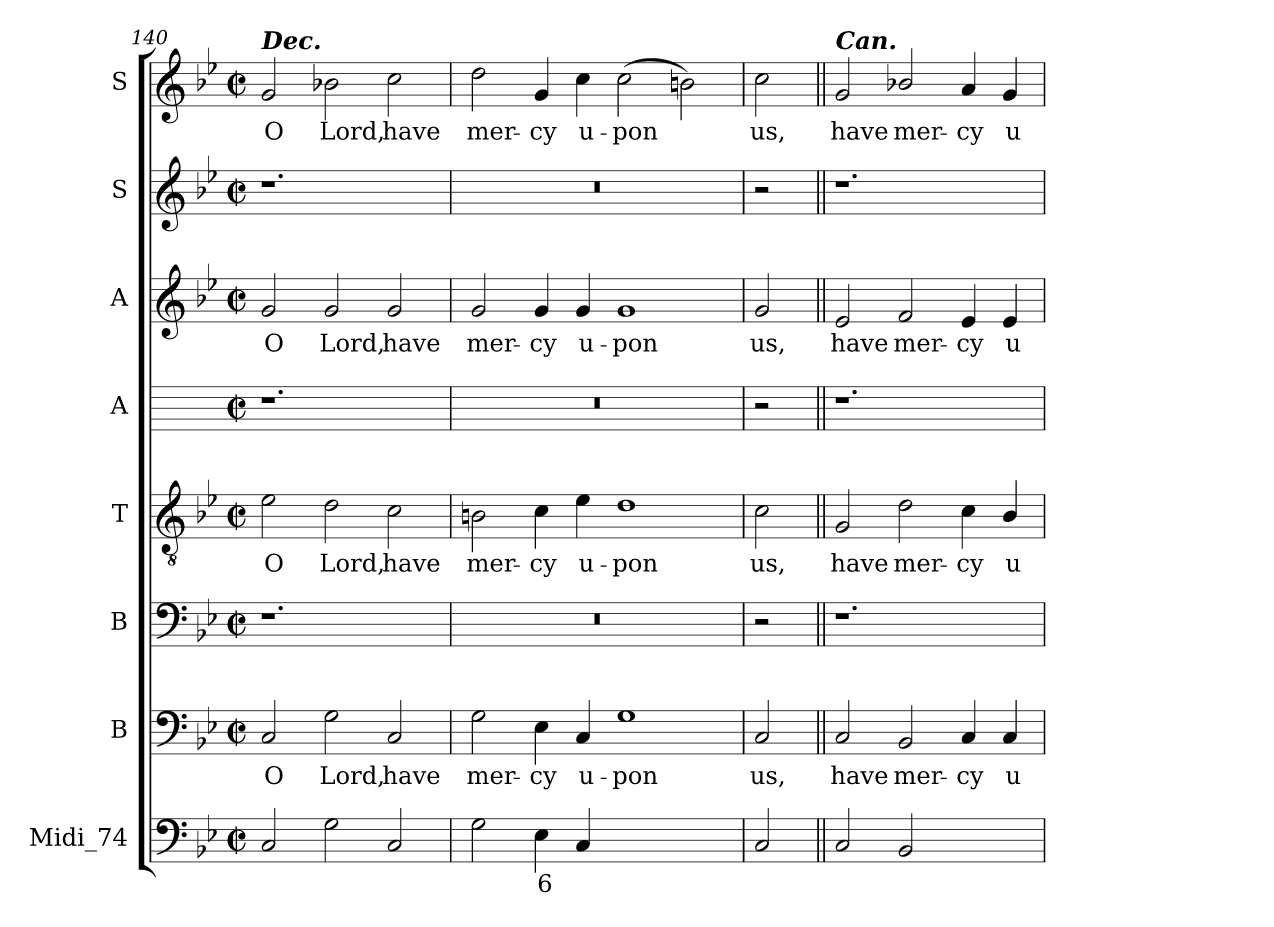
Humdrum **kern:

**kern	**text	**kern	**text	**kern	**kern	**text	**kern	**kern	**text	**kern	**kern	**text
*part8	*part8	*part7	*part7	*part6	*part5	*part5	*part4	*part3	*part3	*part2	*part1	*part1
*staff8	*staff8	*staff7	*staff7	*staff6	*staff5	*staff5	*staff4	*staff3	*staff3	*staff2	*staff1	*staff1
*I"Midi_74	*	*I"B	*	*I"B	*I"T	*	*I"A	*I"A	*	*I"S	*I"S	*
*	*	*I'B	*	*I'B	*I'T	*	*I'A	*I'A	*	*I'S	*I'S	*
*clefF4	*	*clefF4	*	*clefF4	*clefGv2	*	*	*clefG2	*	*clefG2	*clefG2	*
*k[b-e-]	*	*k[b-e-]	*	*k[b-e-]	*k[b-e-]	*	*	*k[b-e-]	*	*k[b-e-]	*k[b-e-]	*
*B-:	*	*B-:	*	*B-:	*B-:	*	*	*B-:	*	*B-:	*B-:	*
*M4/2	*	*M4/2	*	*M4/2	*M4/2	*	*M4/2	*M4/2	*	*M4/2	*M4/2	*
*met(c|)	*	*met(c|)	*	*met(c|)	*met(c|)	*	*met(c|)	*met(c|)	*	*met(c|)	*met(c|)	*
=140	=140	=140	=140	=140	=140	=140	=140	=140	=140	=140	=140	=140
!	!	!	!	!	!	!	!	!	!	!	!LO:TX:a:Bi:t=Dec.	!
!	!	!	!LO:LY:b	!	!	!LO:LY:b	!	!	!LO:LY:b	!	!	!LO:LY:b
2C	.	2C	O	1.r	2e-	O	1.r	2g	O	1.r	2g	O
!	!	!	!LO:LY:b	!	!	!LO:LY:b	!	!	!LO:LY:b	!	!	!LO:LY:b
2G	.	2G	Lord,	.	2d	Lord,	.	2g	Lord,	.	2b-X	Lord,
!	!	!	!LO:LY:b	!	!	!LO:LY:b	!	!	!LO:LY:b	!	!	!LO:LY:b
2C	.	2C	have	.	2c	have	.	2g	have	.	2cc	have
=141	=141	=141	=141	=141	=141	=141	=141	=141	=141	=141	=141	=141
!	!	!	!LO:LY:b	!	!	!LO:LY:b	!	!	!LO:LY:b	!	!	!LO:LY:b
2G	.	2G	mer-	0r	2Bn	mer-	0r	2g	mer-	0r	2dd	mer-
!	!LO:LY:b	!	!LO:LY:b	!	!	!LO:LY:b	!	!	!LO:LY:b	!	!	!LO:LY:b
4E-	6	4E-	-cy	.	4c	-cy	.	4g	-cy	.	4g	-cy
!	!	!	!LO:LY:b	!	!	!LO:LY:b	!	!	!LO:LY:b	!	!	!LO:LY:b
4C	.	4C	u-	.	4e-	u-	.	4g	u-	.	4cc	u-
!	!LO:LY:b	!	!LO:LY:b	!	!	!LO:LY:b	!	!	!LO:LY:b	!	!	!LO:LY:b
[2Gyy	4	1G	-pon	.	1d	-pon	.	1g	-pon	.	(>2cc	-pon
!	!LO:LY:b	!	!	!	!	!	!	!	!	!	!	!
2Gyy]	3	.	.	.	.	.	.	.	.	.	2bn)	.
=142	=142	=142	=142	=142	=142	=142	=142	=142	=142	=142	=142	=142
!	!	!	!LO:LY:b	!	!	!LO:LY:b	!	!	!LO:LY:b	!	!	!LO:LY:b
2C	.	2C	us,	2r	2c	us,	2r	2g	us,	2r	2cc	us,
=143||	=143||	=143||	=143||	=143||	=143||	=143||	=143||	=143||	=143||	=143||	=143||	=143||
!	!	!	!	!	!	!	!	!	!	!	!LO:TX:a:Bi:t=Can.	!
!	!	!	!LO:LY:b	!	!	!LO:LY:b	!	!	!LO:LY:b	!	!	!LO:LY:b
2C	.	2C	have	1.r	2G	have	1.r	2e-	have	1.r	2g	have
!	!	!	!LO:LY:b	!	!	!LO:LY:b	!	!	!LO:LY:b	!	!	!LO:LY:b
2BB-	.	2BB-	mer-	.	2d	mer-	.	2f	mer-	.	2b-X/	mer-
!	!LO:LY:b	!	!LO:LY:b	!	!	!LO:LY:b	!	!	!LO:LY:b	!	!	!LO:LY:b
[4Cyy	6	4C	-cy	.	4c	-cy	.	4e-	-cy	.	4a	-cy
!	!LO:LY:b	!	!LO:LY:b	!	!	!LO:LY:b	!	!	!LO:LY:b	!	!	!LO:LY:b
4Cyy]	5	4C	u-	.	4B-/	u-	.	4e-	u-	.	4g	u-
=	=	=	=	=	=	=	=	=	=	=	=	=
*-	*-	*-	*-	*-	*-	*-	*-	*-	*-	*-	*-	*-
